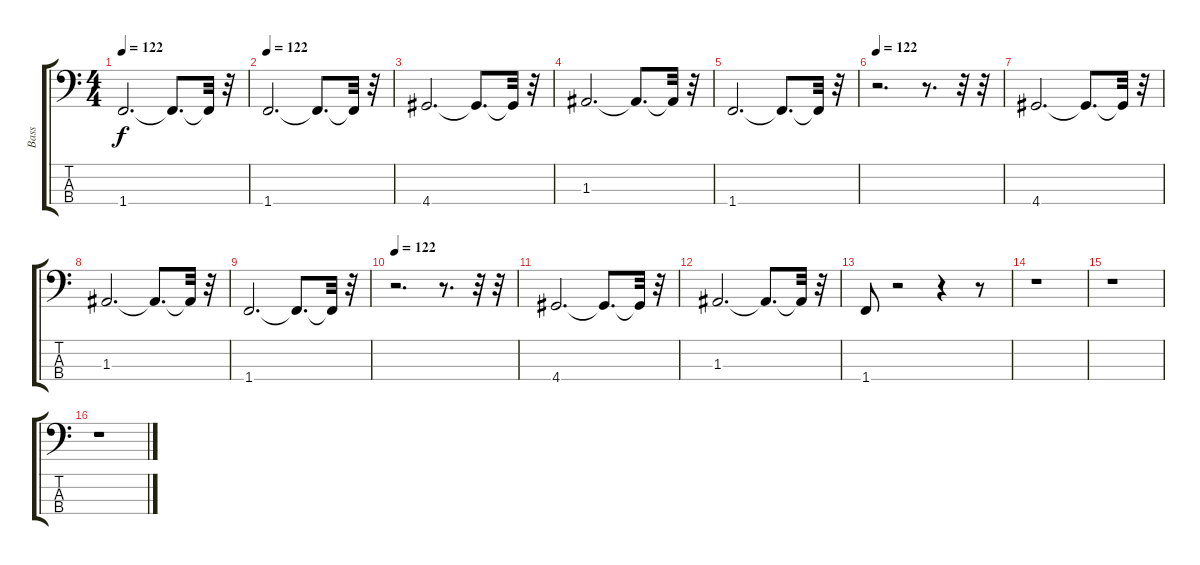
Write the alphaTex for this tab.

\track ("Bass" "Bass") {instrument fretlessbass}
\staff {score tabs}
\tuning (G2 D2 A1 E1) {hide}
\ts (4 4)
\tempo 122
\clef f4
\ks c
1.4.2{d dy f} 1.4{t}.8{d} 1.4{t}.32 r.32 |
\tempo 122
1.4.2{d} 1.4{t}.8{d} 1.4{t}.32 r.32 |
4.4.2{d} 4.4{t}.8{d} 4.4{t}.32 r.32 |
1.3.2{d} 1.3{t}.8{d} 1.3{t}.32 r.32 |
1.4.2{d} 1.4{t}.8{d} 1.4{t}.32 r.32 |
\tempo 122
r.2{d} r.8{d} r.32 r.32 |
4.4.2{d} 4.4{t}.8{d} 4.4{t}.32 r.32 |
1.3.2{d} 1.3{t}.8{d} 1.3{t}.32 r.32 |
1.4.2{d} 1.4{t}.8{d} 1.4{t}.32 r.32 |
\tempo 122
r.2{d} r.8{d} r.32 r.32 |
4.4.2{d} 4.4{t}.8{d} 4.4{t}.32 r.32 |
1.3.2{d} 1.3{t}.8{d} 1.3{t}.32 r.32 |
1.4.8 r.2 r.4 r.8 |
r.1 |
r.1 |
r.1
